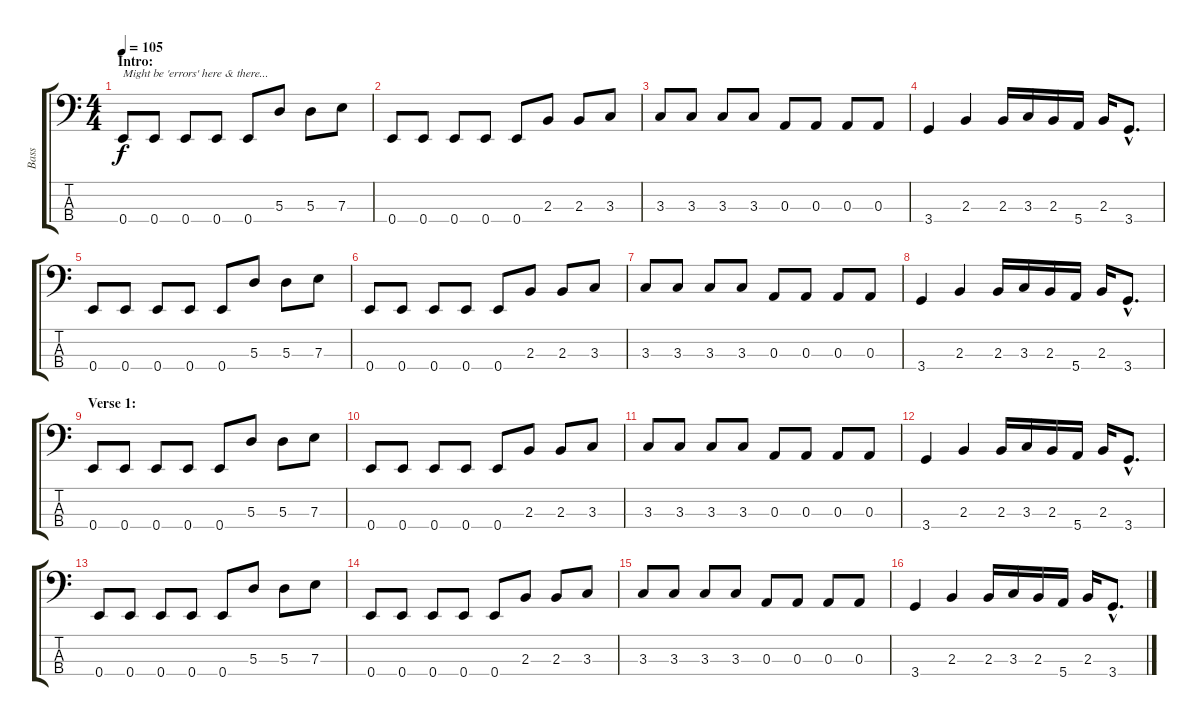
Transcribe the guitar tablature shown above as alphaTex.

\track ("Bass" "Bass") {instrument slapbass2}
\staff {score tabs}
\tuning (G2 D2 A1 E1) {hide}
\ts (4 4)
\section ("" "Intro:")
\tempo 105
\clef f4
\ks c
0.4.8{txt "Might be 'errors' here & there..." dy f volume 14 instrument slapbass2} 0.4.8 0.4.8 0.4.8 0.4.8 5.3.8 5.3.8 7.3.8 |
0.4.8 0.4.8 0.4.8 0.4.8 0.4.8 2.3.8 2.3.8 3.3.8 |
3.3.8 3.3.8 3.3.8 3.3.8 0.3.8 0.3.8 0.3.8 0.3.8 |
3.4.4 2.3.4 2.3.16 3.3.16 2.3.16 5.4.16 2.3.16 3.4{hac}.8{d} |
0.4.8 0.4.8 0.4.8 0.4.8 0.4.8 5.3.8 5.3.8 7.3.8 |
0.4.8 0.4.8 0.4.8 0.4.8 0.4.8 2.3.8 2.3.8 3.3.8 |
3.3.8 3.3.8 3.3.8 3.3.8 0.3.8 0.3.8 0.3.8 0.3.8 |
3.4.4 2.3.4 2.3.16 3.3.16 2.3.16 5.4.16 2.3.16 3.4{hac}.8{d} |
\section ("" "Verse 1:")
0.4.8 0.4.8 0.4.8 0.4.8 0.4.8 5.3.8 5.3.8 7.3.8 |
0.4.8 0.4.8 0.4.8 0.4.8 0.4.8 2.3.8 2.3.8 3.3.8 |
3.3.8 3.3.8 3.3.8 3.3.8 0.3.8 0.3.8 0.3.8 0.3.8 |
3.4.4 2.3.4 2.3.16 3.3.16 2.3.16 5.4.16 2.3.16 3.4{hac}.8{d} |
0.4.8 0.4.8 0.4.8 0.4.8 0.4.8 5.3.8 5.3.8 7.3.8 |
0.4.8 0.4.8 0.4.8 0.4.8 0.4.8 2.3.8 2.3.8 3.3.8 |
3.3.8 3.3.8 3.3.8 3.3.8 0.3.8 0.3.8 0.3.8 0.3.8 |
3.4.4 2.3.4 2.3.16 3.3.16 2.3.16 5.4.16 2.3.16 3.4{hac}.8{d}
